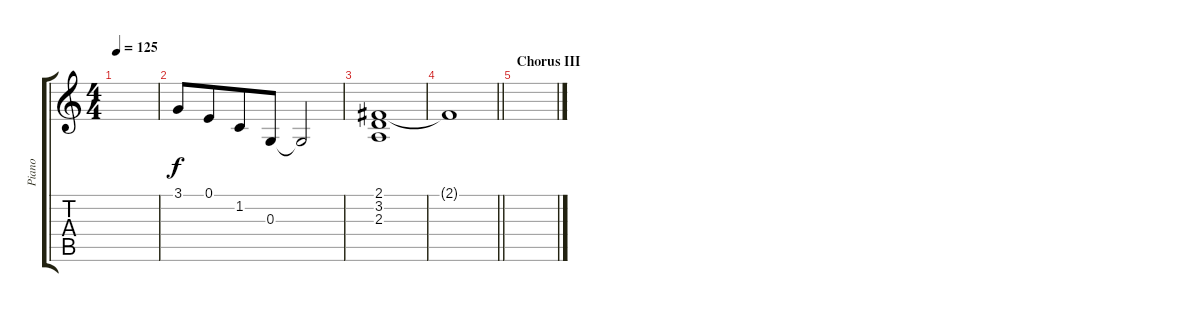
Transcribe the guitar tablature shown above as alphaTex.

\track ("Piano" "Piano") {instrument electricgrandpiano}
\staff {score tabs}
\tuning (E4 B3 G3 D3 A2 E2) {hide}
\ts (4 4)
\tempo 125
\clef g2
\ks c
|
3.1.8 0.1.8{beam merge} 1.2.8 0.3.8 0.3{t}.2 |
(2.1 3.2 2.3).1 |
\barLineRight lightlight
2.1{t}.1 |
\section ("" "Chorus III")
